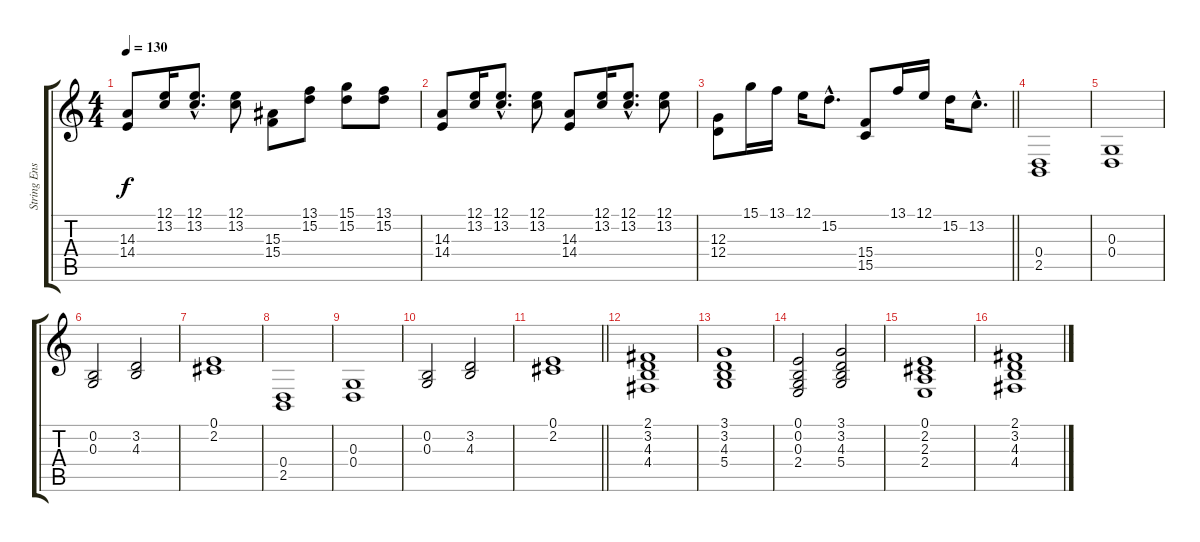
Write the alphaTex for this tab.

\track ("String Ensemble" "String Ens") {instrument stringensemble2}
\staff {score tabs}
\tuning (E4 B3 G3 D3 A2 E2) {hide}
\ts (4 4)
\tempo 130
\clef g2
\ks c
(14.3 14.4).8{dy f} (12.1 13.2).16 (12.1{hac} 13.2{hac}).8{d} (12.1 13.2).8 (15.3 15.4).8 (13.1 15.2).8 (15.1 15.2).8 (13.1 15.2).8 |
(14.3 14.4).8 (12.1 13.2).16 (12.1{hac} 13.2{hac}).8{d} (12.1 13.2).8 (14.3 14.4).8 (12.1 13.2).16 (12.1{hac} 13.2{hac}).8{d} (12.1 13.2).8 |
\barLineRight lightlight
(12.3 12.4).8 15.1.16 13.1.16 12.1.16 15.2{hac}.8{d} (15.4 15.5).8 13.1.16 12.1.16 15.2.16 13.2{hac}.8{d} |
(0.4 2.5).1 |
(0.3 0.4).1 |
(0.2 0.3).2 (3.2 4.3).2 |
(0.1 2.2).1 |
(0.4 2.5).1 |
(0.3 0.4).1 |
(0.2 0.3).2 (3.2 4.3).2 |
\barLineRight lightlight
(0.1 2.2).1 |
(2.1 3.2 4.3 4.4).1 |
(3.1 3.2 4.3 5.4).1 |
(0.1 0.2 0.3 2.4).2 (3.1 3.2 4.3 5.4).2 |
(0.1 2.2 2.3 2.4).1 |
(2.1 3.2 4.3 4.4).1
